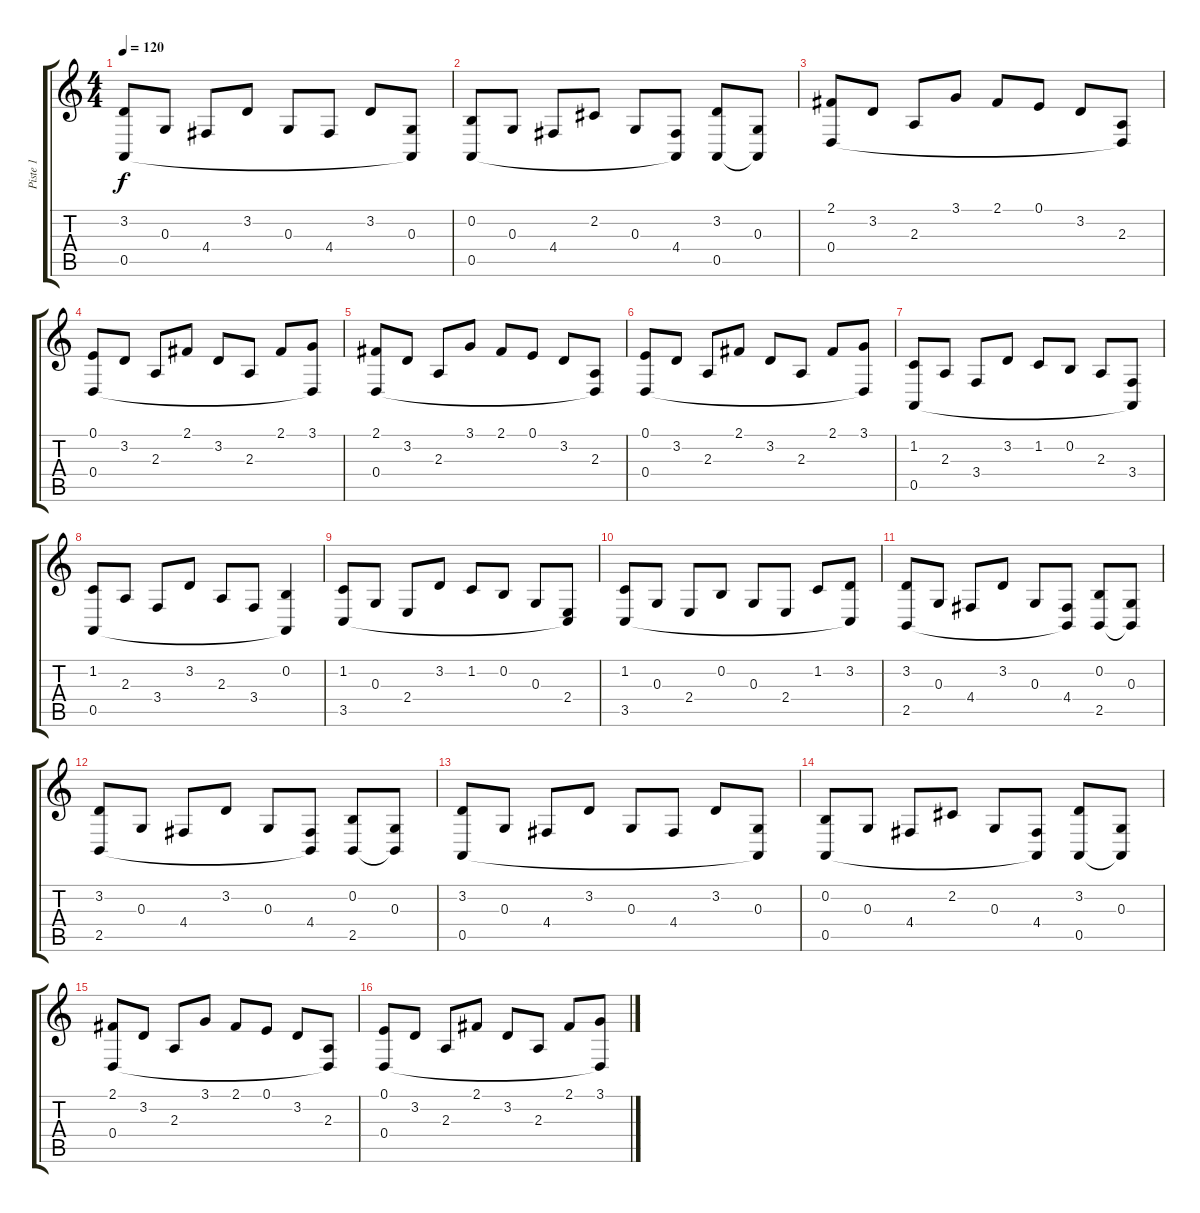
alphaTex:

\track ("Piste 1" "Piste 1") {instrument acousticgrandpiano}
\staff {score tabs}
\tuning (E4 B3 G3 D3 A2 E2) {hide}
\ts (4 4)
\tempo 120
\clef g2
\ks c
(3.2 0.5).8{dy f} 0.3.8 4.4.8 3.2.8 0.3.8 4.4.8 3.2.8 (0.3 0.5{t}).8 |
(0.2 0.5).8 0.3.8 4.4.8 2.2.8 0.3.8 (4.4 0.5{t}).8 (3.2 0.5).8 (0.3 0.5{t}).8 |
(2.1 0.4).8 3.2.8 2.3.8 3.1.8 2.1.8 0.1.8 3.2.8 (2.3 0.4{t}).8 |
(0.1 0.4).8 3.2.8 2.3.8 2.1.8 3.2.8 2.3.8 2.1.8 (3.1 0.4{t}).8 |
(2.1 0.4).8 3.2.8 2.3.8 3.1.8 2.1.8 0.1.8 3.2.8 (2.3 0.4{t}).8 |
(0.1 0.4).8 3.2.8 2.3.8 2.1.8 3.2.8 2.3.8 2.1.8 (3.1 0.4{t}).8 |
(1.2 0.5).8 2.3.8 3.4.8 3.2.8 1.2.8 0.2.8 2.3.8 (3.4 0.5{t}).8 |
(1.2 0.5).8 2.3.8 3.4.8 3.2.8 2.3.8 3.4.8 (0.2 0.5{t}).4 |
(1.2 3.5).8 0.3.8 2.4.8 3.2.8 1.2.8 0.2.8 0.3.8 (2.4 3.5{t}).8 |
(1.2 3.5).8 0.3.8 2.4.8 0.2.8 0.3.8 2.4.8 1.2.8 (3.2 3.5{t}).8 |
(3.2 2.5).8 0.3.8 4.4.8 3.2.8 0.3.8 (4.4 2.5{t}).8 (0.2 2.5).8 (0.3 2.5{t}).8 |
(3.2 2.5).8 0.3.8 4.4.8 3.2.8 0.3.8 (4.4 2.5{t}).8 (0.2 2.5).8 (0.3 2.5{t}).8 |
(3.2 0.5).8 0.3.8 4.4.8 3.2.8 0.3.8 4.4.8 3.2.8 (0.3 0.5{t}).8 |
(0.2 0.5).8 0.3.8 4.4.8 2.2.8 0.3.8 (4.4 0.5{t}).8 (3.2 0.5).8 (0.3 0.5{t}).8 |
(2.1 0.4).8 3.2.8 2.3.8 3.1.8 2.1.8 0.1.8 3.2.8 (2.3 0.4{t}).8 |
(0.1 0.4).8 3.2.8 2.3.8 2.1.8 3.2.8 2.3.8 2.1.8 (3.1 0.4{t}).8
